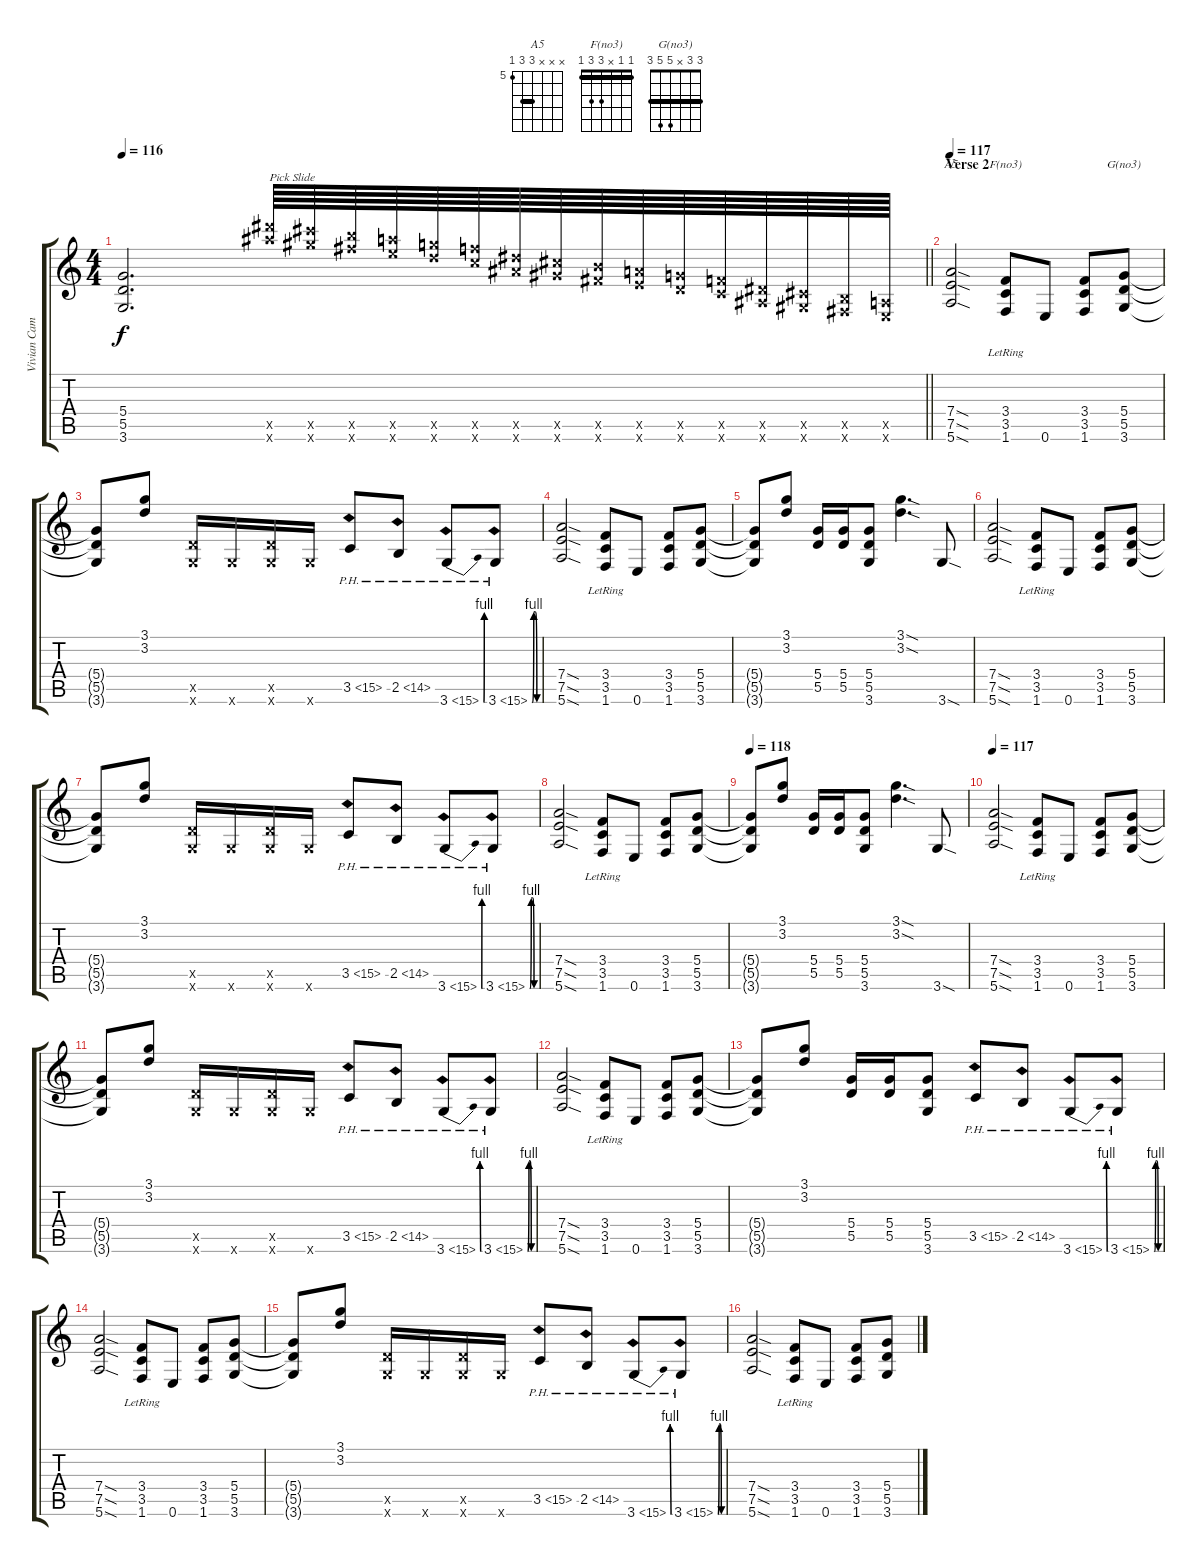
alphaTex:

\track ("Vivian Campbell R" "Vivian Cam") {instrument distortionguitar}
\staff {score tabs}
\tuning (E4 B3 G3 D3 A2 E2) {hide}
\chord ("A5" x x x 7 7 5) {firstfret 5 barre 7}
\chord ("F(no3)" 1 1 x 3 3 1) {barre 1}
\chord ("G(no3)" 3 3 x 5 5 3) {barre 3}
\ts (4 4)
\tempo 116
\clef g2
\barLineRight lightlight
\ks c
(5.4{t} 5.5{t} 3.6{t}).2{d dy f} (30.5{x} 30.6{x}).64{txt "Pick Slide"} (28.5{x} 28.6{x}).64 (26.5{x} 26.6{x}).64 (24.5{x} 24.6{x}).64 (22.5{x} 22.6{x}).64 (20.5{x} 20.6{x}).64 (18.5{x} 18.6{x}).64 (16.5{x} 16.6{x}).64 (14.5{x} 14.6{x}).64 (12.5{x} 12.6{x}).64 (10.5{x} 10.6{x}).64 (8.5{x} 8.6{x}).64 (6.5{x} 6.6{x}).64 (4.5{x} 4.6{x}).64 (2.5{x} 2.6{x}).64 (0.5{x} 0.6{x}).64 |
\section ("" "Verse 2")
\tempo 117
(7.4{sod} 7.5{sod} 5.6{sod}).2{ch "A5"} (3.4{lr} 3.5{lr} 1.6).8{ch "F(no3)"} 0.6.8 (3.4 3.5 1.6).8 (5.4 5.5 3.6).8{ch "G(no3)"} |
(5.4{t} 5.5{t} 3.6{t}).8 (3.1 3.2).8 (5.5{x} 3.6{x}).16 3.6{x}.16 (5.5{x} 3.6{x}).16 3.6{x}.16 3.5{ph 12}.8 2.5{ph 12}.8 3.6{be (bend 0 0 60 4) ph 12}.8 3.6{be (custom 0 0 15 4 30 4 45 0 60 0) ph 12}.8 |
(7.4{sod} 7.5{sod} 5.6{sod}).2 (3.4{lr} 3.5{lr} 1.6).8 0.6.8 (3.4 3.5 1.6).8 (5.4 5.5 3.6).8 |
(5.4{t} 5.5{t} 3.6{t}).8 (3.1 3.2).8 (5.4 5.5).16 (5.4 5.5).16 (5.4 5.5 3.6).8 (3.1{sod} 3.2{sod}).4{d} 3.6{sod}.8 |
(7.4{sod} 7.5{sod} 5.6{sod}).2 (3.4{lr} 3.5{lr} 1.6).8 0.6.8 (3.4 3.5 1.6).8 (5.4 5.5 3.6).8 |
(5.4{t} 5.5{t} 3.6{t}).8 (3.1 3.2).8 (5.5{x} 3.6{x}).16 3.6{x}.16 (5.5{x} 3.6{x}).16 3.6{x}.16 3.5{ph 12}.8 2.5{ph 12}.8 3.6{be (bend 0 0 60 4) ph 12}.8 3.6{be (custom 0 0 15 4 30 4 45 0 60 0) ph 12}.8 |
(7.4{sod} 7.5{sod} 5.6{sod}).2 (3.4{lr} 3.5{lr} 1.6).8 0.6.8 (3.4 3.5 1.6).8 (5.4 5.5 3.6).8 |
\tempo 118
(5.4{t} 5.5{t} 3.6{t}).8 (3.1 3.2).8 (5.4 5.5).16 (5.4 5.5).16 (5.4 5.5 3.6).8 (3.1{sod} 3.2{sod}).4{d} 3.6{sod}.8 |
\tempo 117
(7.4{sod} 7.5{sod} 5.6{sod}).2 (3.4{lr} 3.5{lr} 1.6).8 0.6.8 (3.4 3.5 1.6).8 (5.4 5.5 3.6).8 |
(5.4{t} 5.5{t} 3.6{t}).8 (3.1 3.2).8 (5.5{x} 3.6{x}).16 3.6{x}.16 (5.5{x} 3.6{x}).16 3.6{x}.16 3.5{ph 12}.8 2.5{ph 12}.8 3.6{be (bend 0 0 60 4) ph 12}.8 3.6{be (custom 0 0 15 4 30 4 45 0 60 0) ph 12}.8 |
(7.4{sod} 7.5{sod} 5.6{sod}).2 (3.4{lr} 3.5{lr} 1.6).8 0.6.8 (3.4 3.5 1.6).8 (5.4 5.5 3.6).8 |
(5.4{t} 5.5{t} 3.6{t}).8 (3.1 3.2).8 (5.4 5.5).16 (5.4 5.5).16 (5.4 5.5 3.6).8 3.5{ph 12}.8 2.5{ph 12}.8 3.6{be (bend 0 0 60 4) ph 12}.8 3.6{be (custom 0 0 15 4 30 4 45 0 60 0) ph 12}.8 |
(7.4{sod} 7.5{sod} 5.6{sod}).2 (3.4{lr} 3.5{lr} 1.6).8 0.6.8 (3.4 3.5 1.6).8 (5.4 5.5 3.6).8 |
(5.4{t} 5.5{t} 3.6{t}).8 (3.1 3.2).8 (5.5{x} 3.6{x}).16 3.6{x}.16 (5.5{x} 3.6{x}).16 3.6{x}.16 3.5{ph 12}.8 2.5{ph 12}.8 3.6{be (bend 0 0 60 4) ph 12}.8 3.6{be (custom 0 0 15 4 30 4 45 0 60 0) ph 12}.8 |
(7.4{sod} 7.5{sod} 5.6{sod}).2 (3.4{lr} 3.5{lr} 1.6).8 0.6.8 (3.4 3.5 1.6).8 (5.4 5.5 3.6).8
